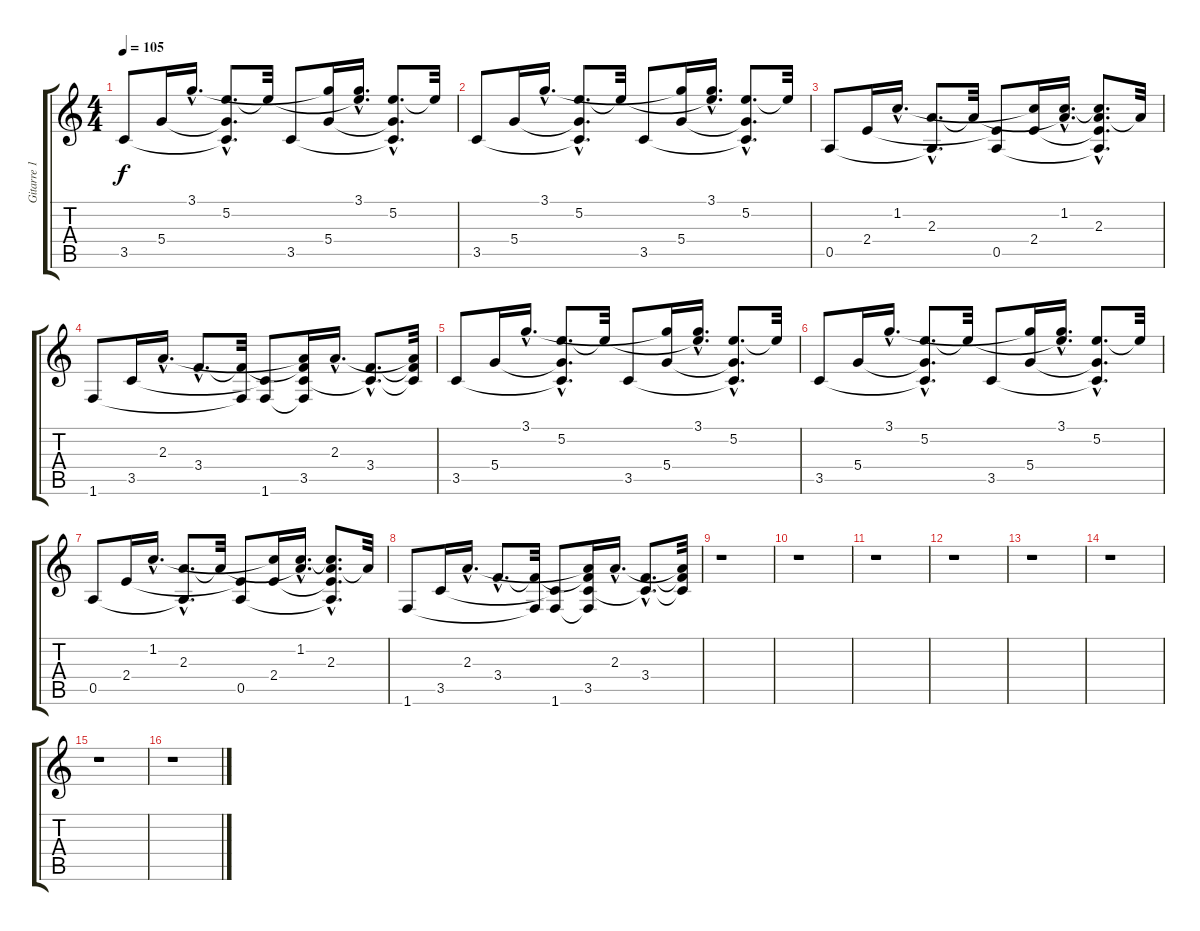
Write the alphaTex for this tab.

\track ("Gitarre 1 (Clean)" "Gitarre 1 ") {instrument acousticguitarsteel}
\staff {score tabs}
\tuning (E4 B3 G3 D3 A2 E2) {hide}
\ts (4 4)
\tempo 105
\clef g2
\ks c
3.5.8{dy f} 5.4.16 3.1{hac}.16{d} (5.2{hac} 5.4{hac t} 3.5{hac t}).8{d} 5.2{t}.32 3.5.8 (3.1{t} 5.4).16 (3.1{hac} 5.2{hac t}).16{d} (5.2{hac} 5.4{hac t} 3.5{hac t}).8{d} 5.2{t}.32 |
3.5.8 5.4.16 3.1{hac}.16{d} (5.2{hac} 5.4{hac t} 3.5{hac t}).8{d} 5.2{t}.32 3.5.8 (3.1{t} 5.4).16 (3.1{hac} 5.2{hac t}).16{d} (5.2{hac} 5.4{hac t} 3.5{hac t}).8{d} 5.2{t}.32 |
0.5.8 2.4.16 1.2{hac}.16{d} (2.3{hac} 0.5{hac t}).8{d} 2.3{t}.32 (2.4{t} 0.5).8 (1.2{t} 2.4).16 (1.2{hac} 2.3{hac t}).16{d} (1.2{hac t} 2.3{hac} 2.4{hac t} 0.5{hac t}).8{d} 2.3{t}.32 |
1.6.8 3.5.16 2.3{hac}.16{d} 3.4{hac}.8{d} (3.4{t} 1.6{t}).32 (3.5{t} 1.6).8 (2.3{t} 3.4{t} 3.5 1.6{t}).16 2.3{hac}.16{d} (3.4{hac} 3.5{hac t}).8{d} (2.3{t} 3.4{t} 3.5{t}).32 |
3.5.8 5.4.16 3.1{hac}.16{d} (5.2{hac} 5.4{hac t} 3.5{hac t}).8{d} 5.2{t}.32 3.5.8 (3.1{t} 5.4).16 (3.1{hac} 5.2{hac t}).16{d} (5.2{hac} 5.4{hac t} 3.5{hac t}).8{d} 5.2{t}.32 |
3.5.8 5.4.16 3.1{hac}.16{d} (5.2{hac} 5.4{hac t} 3.5{hac t}).8{d} 5.2{t}.32 3.5.8 (3.1{t} 5.4).16 (3.1{hac} 5.2{hac t}).16{d} (5.2{hac} 5.4{hac t} 3.5{hac t}).8{d} 5.2{t}.32 |
0.5.8 2.4.16 1.2{hac}.16{d} (2.3{hac} 0.5{hac t}).8{d} 2.3{t}.32 (2.4{t} 0.5).8 (1.2{t} 2.4).16 (1.2{hac} 2.3{hac t}).16{d} (1.2{hac t} 2.3{hac} 2.4{hac t} 0.5{hac t}).8{d} 2.3{t}.32 |
1.6.8 3.5.16 2.3{hac}.16{d} 3.4{hac}.8{d} (3.4{t} 1.6{t}).32 (3.5{t} 1.6).8 (2.3{t} 3.4{t} 3.5 1.6{t}).16 2.3{hac}.16{d} (3.4{hac} 3.5{hac t}).8{d} (2.3{t} 3.4{t} 3.5{t}).32 |
r.1 |
r.1 |
r.1 |
r.1 |
r.1 |
r.1 |
r.1 |
r.1
